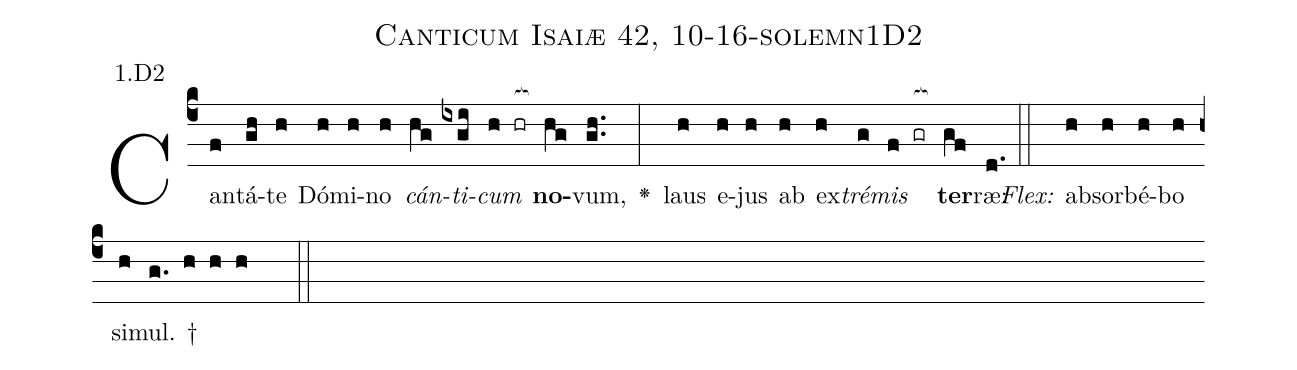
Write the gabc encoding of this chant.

name: Canticum Isaiæ 42, 10-16-solemn1D2;
annotation: 1.D2;
%%
(c4)Can(f)tá(gh)te(h) Dó(h)mi(h)no(h) <i>cán</i>(hg)<i>ti</i>(ixgi)<i>cum</i>(h hr[ocb:1{]) <b>no</b>(hg[ocb:0}])vum,(gh..) <v>\greheightstar</v>(:) laus(h) e(h)jus(h) ab(h) ex(h)<i>tré</i>(g)<i>mis</i>(f gr[ocb:1{]) <b>ter</b>(gf[ocb:0}])ræ:(d.) (::)
<i>Flex:</i>()  ab(h)sor(h)bé(h)bo(h) si(h)mul. †(g. h h h  ::)

%E(h) u(h) o(g) u(f) a(gf) e.(d.) (::)
